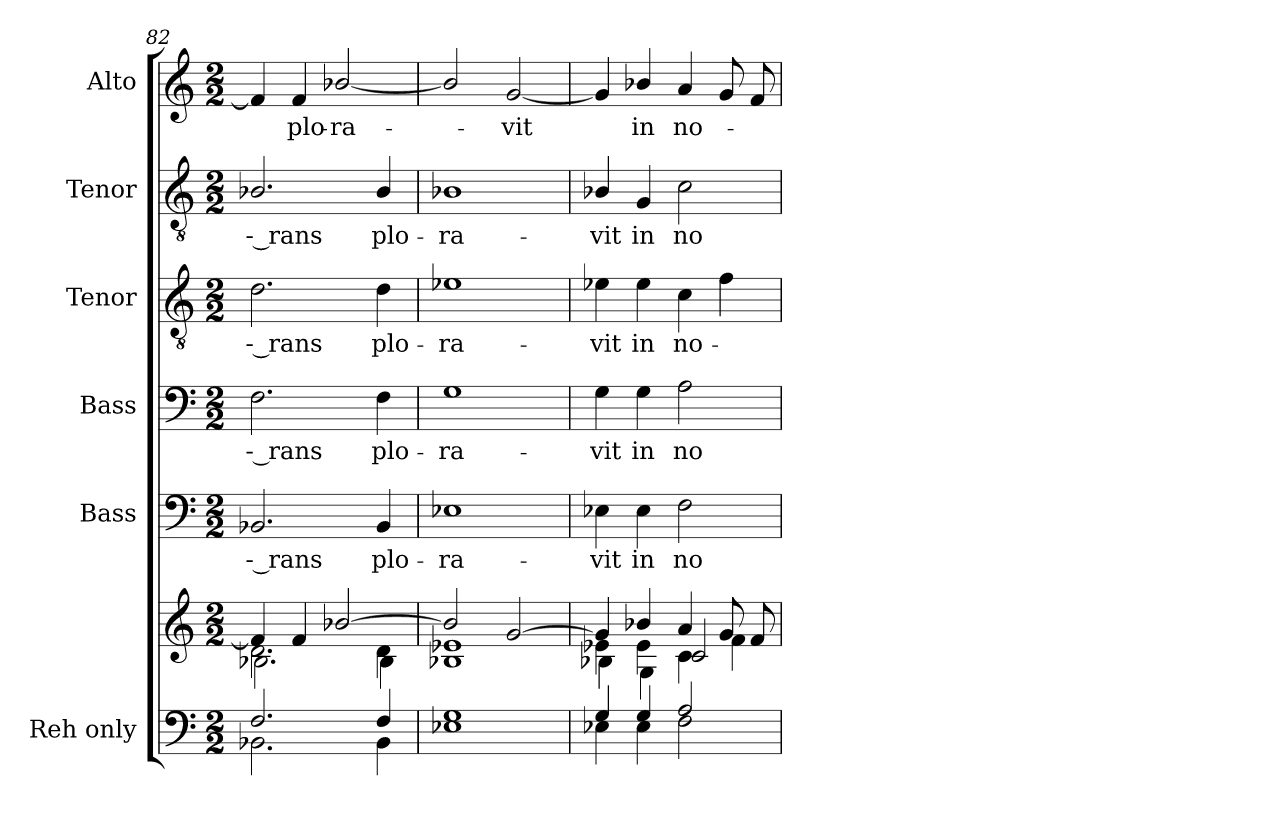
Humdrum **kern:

**kern	**kern	**kern	**text	**kern	**text	**kern	**text	**kern	**text	**kern	**text
*part6	*part6	*part5	*part5	*part4	*part4	*part3	*part3	*part2	*part2	*part1	*part1
*staff7	*staff6	*staff5	*staff5	*staff4	*staff4	*staff3	*staff3	*staff2	*staff2	*staff1	*staff1
*I"Reh only	*	*I"Bass	*	*I"Bass	*	*I"Tenor	*	*I"Tenor	*	*I"Alto	*
*	*	*I'B.	*	*I'B.	*	*I'T.	*	*I'T.	*	*I'A.	*
!!LO:LB:g=z
*clefF4	*clefG2	*clefF4	*	*clefF4	*	*clefGv2	*	*clefGv2	*	*clefG2	*
*	*	*	*	*	*	*ITrd7c12	*	*ITrd7c12	*	*	*
*k[]	*k[]	*k[]	*	*k[]	*	*k[]	*	*k[]	*	*k[]	*
*C:	*C:	*C:	*	*C:	*	*C:	*	*C:	*	*C:	*
*M2/2	*M2/2	*M2/2	*	*M2/2	*	*M2/2	*	*M2/2	*	*M2/2	*
=82	=82	=82	=82	=82	=82	=82	=82	=82	=82	=82	=82
*^	*^	*	*	*	*	*	*	*	*	*	*
*	*	*	*^	*	*	*	*	*	*	*	*	*	*
!	!	!	!	!	!	!LO:LY:b:color=#000000	!	!	!	!	!	!	!	!
!	!	!	!	!	!	!	!	!LO:LY:b:color=#000000	!	!	!	!	!	!
!	!	!	!	!	!	!	!	!	!	!LO:LY:b:color=#000000	!	!	!	!
!	!	!	!	!	!	!	!	!	!	!	!	!LO:LY:b:color=#000000	!	!
2.Fi/	2.BB-Xi\	4fi/]	2.di\	2.B-Xi\	2.BB-Xi/	-- rans	2.Fi\	-- rans	2.Di\	-- rans	2.BB-Xi/	-- rans	4fi/]	.
!	!	!	!	!	!	!	!	!	!	!	!	!	!	!LO:LY:b:color=#000000
.	.	4fi/	.	.	.	.	.	.	.	.	.	.	4fi/	plo-
!	!	!	!	!	!	!	!	!	!	!	!	!	!	!LO:LY:b:color=#000000
.	.	[2b-Xi/	.	.	.	.	.	.	.	.	.	.	[2b-Xi/	-ra-
!	!	!	!	!	!	!LO:LY:b:color=#000000	!	!	!	!	!	!	!	!
!	!	!	!	!	!	!	!	!LO:LY:b:color=#000000	!	!	!	!	!	!
!	!	!	!	!	!	!	!	!	!	!LO:LY:b:color=#000000	!	!	!	!
!	!	!	!	!	!	!	!	!	!	!	!	!LO:LY:b:color=#000000	!	!
4Fi/	4BB-i\	.	4di\	4B-i\	4BB-i/	plo-	4Fi\	plo-	4Di\	plo-	4BB-i/	plo-	.	.
=83	=83	=83	=83	=83	=83	=83	=83	=83	=83	=83	=83	=83	=83	=83
!	!	!	!	!	!	!LO:LY:b:color=#000000	!	!	!	!	!	!	!	!
!	!	!	!	!	!	!	!	!LO:LY:b:color=#000000	!	!	!	!	!	!
!	!	!	!	!	!	!	!	!	!	!LO:LY:b:color=#000000	!	!	!	!
!	!	!	!	!	!	!	!	!	!	!	!	!LO:LY:b:color=#000000	!	!
1Gi	1E-Xi	2b-i/]	1e-Xi	1B-Xi	1E-Xi	-ra-	1Gi	-ra-	1E-Xi	-ra-	1BB-Xi	-ra-	2b-i/]	.
!	!	!	!	!	!	!	!	!	!	!	!	!	!	!LO:LY:b:color=#000000
.	.	[2gi/	.	.	.	.	.	.	.	.	.	.	[2gi/	-vit
=84	=84	=84	=84	=84	=84	=84	=84	=84	=84	=84	=84	=84	=84	=84
!	!	!	!	!	!	!LO:LY:b:color=#000000	!	!	!	!	!	!	!	!
!	!	!	!	!	!	!	!	!LO:LY:b:color=#000000	!	!	!	!	!	!
!	!	!	!	!	!	!	!	!	!	!LO:LY:b:color=#000000	!	!	!	!
!	!	!	!	!	!	!	!	!	!	!	!	!LO:LY:b:color=#000000	!	!
4Gi/	4E-Xi\	4gi/]	4e-Xi\	4B-Xi\	4E-Xi\	-vit	4Gi\	-vit	4E-Xi\	-vit	4BB-Xi/	-vit	4gi/]	.
!	!	!	!	!	!	!LO:LY:b:color=#000000	!	!	!	!	!	!	!	!
!	!	!	!	!	!	!	!	!LO:LY:b:color=#000000	!	!	!	!	!	!
!	!	!	!	!	!	!	!	!	!	!LO:LY:b:color=#000000	!	!	!	!
!	!	!	!	!	!	!	!	!	!	!	!	!LO:LY:b:color=#000000	!	!
!	!	!	!	!	!	!	!	!	!	!	!	!	!	!LO:LY:b:color=#000000
4Gi/	4E-i\	4b-Xi/	4e-i\	4Gi\	4E-i\	in	4Gi\	in	4E-i\	in	4GGi/	in	4b-Xi/	in
!	!	!	!	!	!	!LO:LY:b:color=#000000	!	!	!	!	!	!	!	!
!	!	!	!	!	!	!	!	!LO:LY:b:color=#000000	!	!	!	!	!	!
!	!	!	!	!	!	!	!	!	!	!LO:LY:b:color=#000000	!	!	!	!
!	!	!	!	!	!	!	!	!	!	!	!	!LO:LY:b:color=#000000	!	!
!	!	!	!	!	!	!	!	!	!	!	!	!	!	!LO:LY:b:color=#000000
2Ai/	2Fi\	4ai/	4ci\	2ci/	2Fi\	no-	2Ai\	no-	4Ci\	no-	2Ci\	no-	4ai/	no-
.	.	8gi/	4fi\	.	.	.	.	.	4Fi\	.	.	.	8gi/	.
.	.	8fi/	.	.	.	.	.	.	.	.	.	.	8fi/	.
*v	*v	*	*	*	*	*	*	*	*	*	*	*	*	*
*	*v	*v	*v	*	*	*	*	*	*	*	*	*	*
=	=	=	=	=	=	=	=	=	=	=	=
*-	*-	*-	*-	*-	*-	*-	*-	*-	*-	*-	*-
